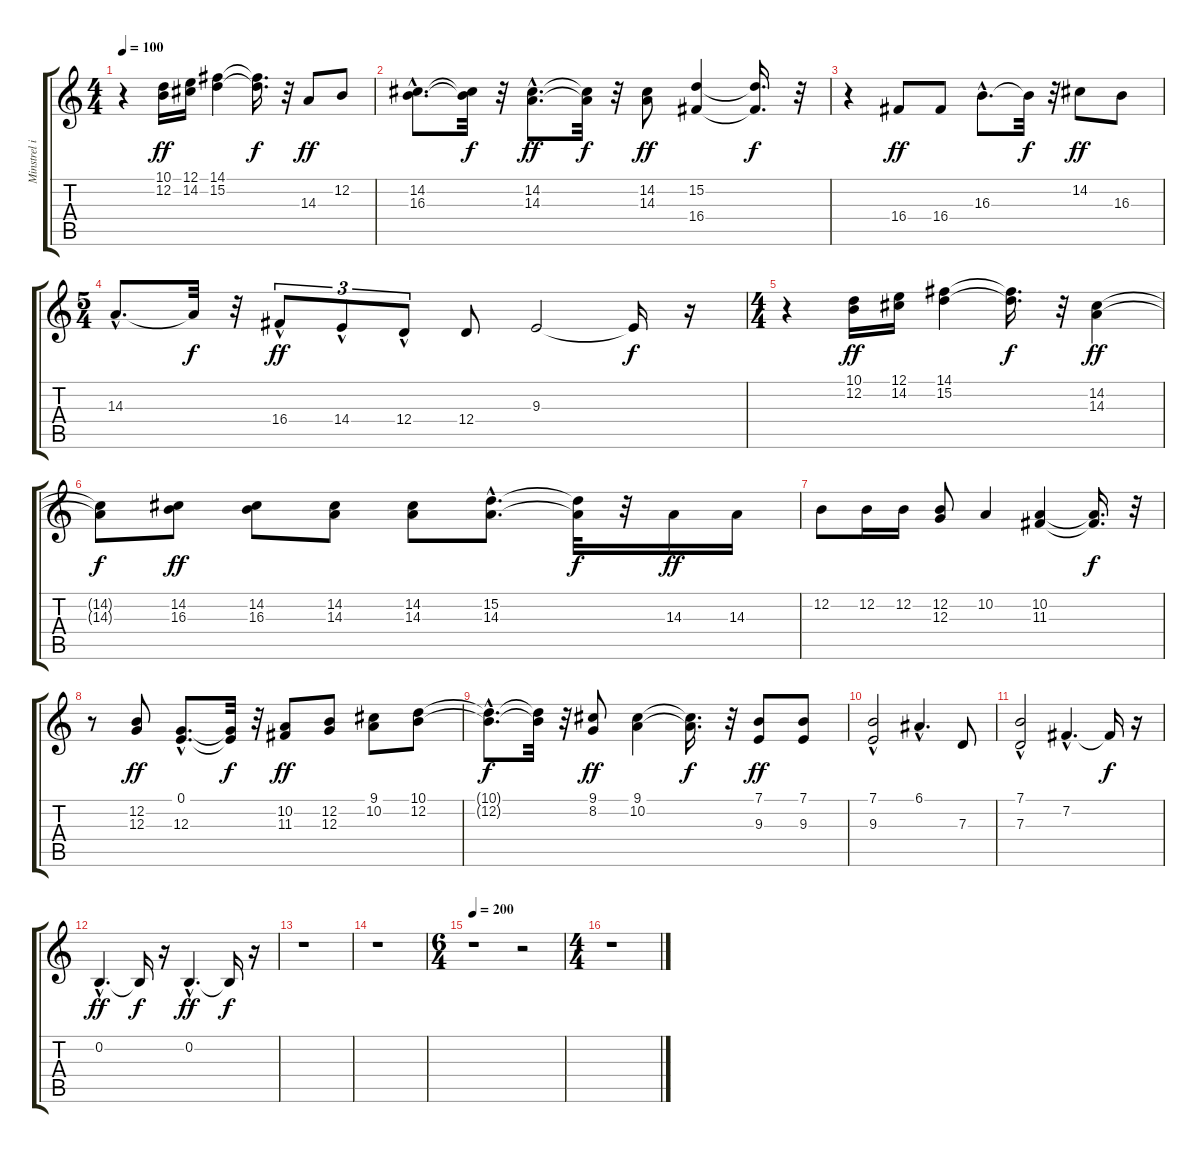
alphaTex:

\track ("Minstrel in the Gallery" "Minstrel i") {instrument stringensemble1}
\staff {score tabs}
\tuning (E4 B3 G3 D3 A2 E2) {hide}
\ts (4 4)
\tempo 100
\clef g2
\ks c
r.4{dy f} (10.1 12.2).16{dy ff} (12.1 14.2).16 (14.1 15.2).4 (14.1{t} 15.2{t}).16{d dy f} r.32 14.3.8{dy ff} 12.2.8 |
(14.2{hac} 16.3{hac}).8{d} (14.2{t} 16.3{t}).32{dy f} r.32 (14.2{hac} 14.3{hac}).8{d dy ff} (14.2{t} 14.3{t}).32{dy f} r.32 (14.2 14.3).8{dy ff} (15.2 16.4).4 (15.2{t} 16.4{t}).16{d dy f} r.32 |
r.4 16.4.8{dy ff} 16.4.8 16.3{hac}.8{d} 16.3{t}.32{dy f} r.32 14.2.8{dy ff} 16.3.8 |
\ts (5 4)
14.3{hac}.8{d} 14.3{t}.32{dy f} r.32 16.4{hac}.8{tu (3 2) dy ff} 14.4{hac}.8{tu (3 2)} 12.4{hac}.8{tu (3 2)} 12.4.8 9.3.2 9.3{t}.16{dy f} r.16 |
\ts (4 4)
r.4 (10.1 12.2).16{dy ff} (12.1 14.2).16 (14.1 15.2).4 (14.1{t} 15.2{t}).16{d dy f} r.32 (14.2 14.3).4{dy ff} |
(14.2{t} 14.3{t}).8{dy f} (14.2 16.3).8{dy ff} (14.2 16.3).8 (14.2 14.3).8 (14.2 14.3).8 (15.2{hac} 14.3{hac}).8{d} (15.2{t} 14.3{t}).32{dy f} r.32 14.3.16{dy ff} 14.3.16 |
12.2.8 12.2.16 12.2.16 (12.2 12.3).8 10.2.4 (10.2 11.3).4 (10.2{t} 11.3{t}).16{d dy f} r.32 |
r.8 (12.2 12.3).8{dy ff} (0.1{hac} 12.3{hac}).8{d} (0.1{t} 12.3{t}).32{dy f} r.32 (10.2 11.3).8{dy ff} (12.2 12.3).8 (9.1 10.2).8 (10.1 12.2).8 |
(10.1{hac t} 12.2{hac t}).8{d dy f} (10.1{t} 12.2{t}).32 r.32 (9.1 8.2).8{dy ff} (9.1 10.2).4 (9.1{t} 10.2{t}).16{d dy f} r.32 (7.1 9.3).8{dy ff} (7.1 9.3).8 |
(7.1{hac} 9.3{hac}).2 6.1{hac}.4{d} 7.3.8 |
(7.1{hac} 7.3).2 7.2{hac}.4{d} 7.2{t}.16{dy f} r.16 |
0.2{hac}.4{d dy ff} 0.2{t}.16{dy f} r.16 0.2{hac}.4{d dy ff} 0.2{t}.16{dy f} r.16 |
r.1 |
r.1 |
\ts (6 4)
\tempo 200
r.1 r.2 |
\ts (4 4)
r.1
